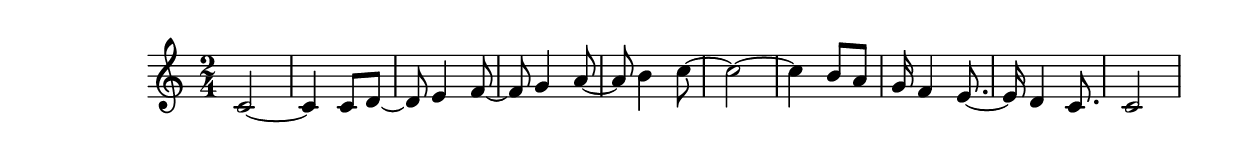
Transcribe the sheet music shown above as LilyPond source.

\version "2.6.0"

\header{
texidoc="

If the @code{Note_heads_engraver} is replaced by the @code{Completion_heads_engraver}, notes that cross bar lines are split into tied notes.

"
}

\layout { raggedright= ##t }



\relative c'{
  \time 2/4

  c2. c8 d4 e f g a b c2.. b8 a g16 f4 e d c8. c2 
}
\layout{
  \context{
    \Voice
    \remove "Note_heads_engraver"
    \consists "Completion_heads_engraver"
  }
}
